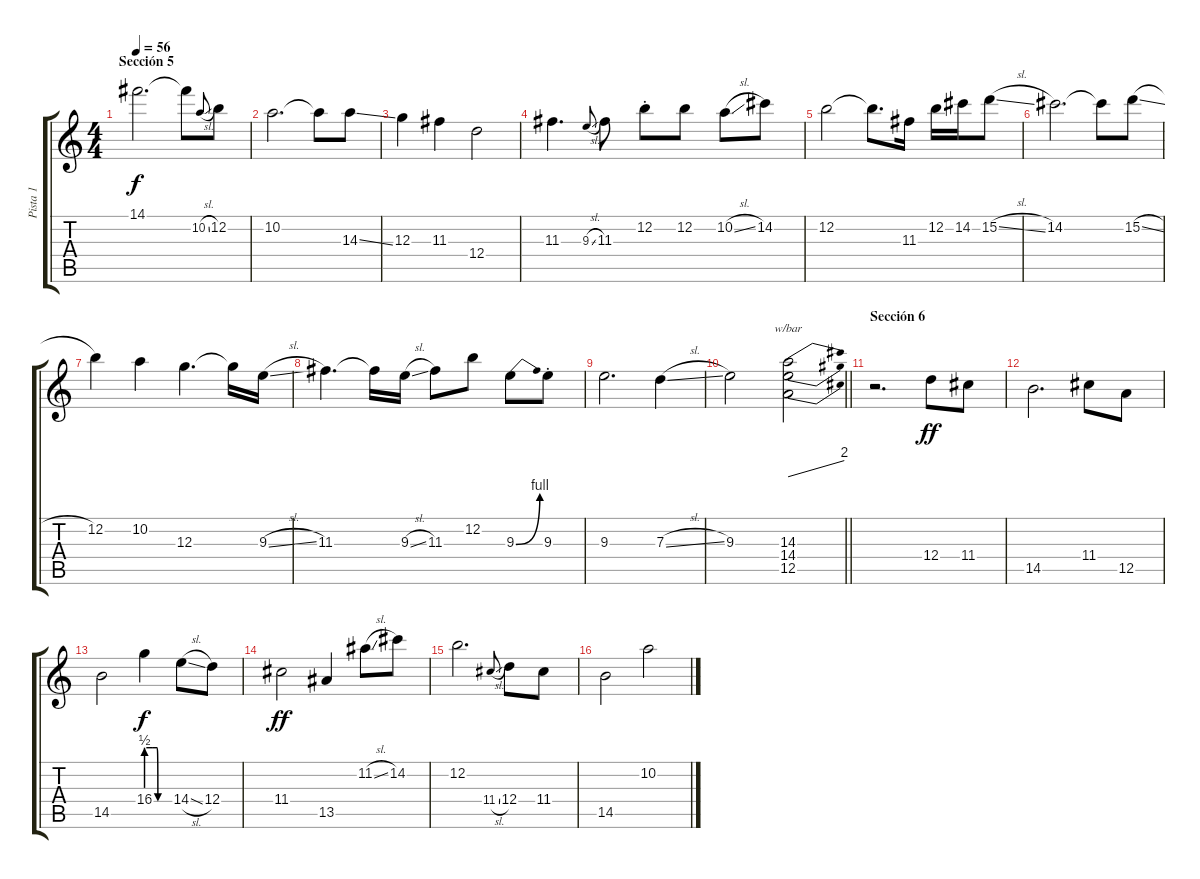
\track ("Pista 1" "Pista 1") {instrument electricguitarjazz}
\staff {score tabs}
\tuning (E4 B3 G3 D3 A2 E2) {hide}
\ts (4 4)
\section ("" "Sección 5")
\tempo 56
\clef g2
\ks c
14.1.2{d dy f} 14.1{t}.8 10.2{sl}.8{gr onbeat} 12.2.8 |
10.2.2{d} 10.2{t}.8 14.3{ss}.8 |
12.3.4 11.3.4 12.4.2 |
11.3.4{d} 9.3{sl}.8{gr onbeat} 11.3.8 12.2{st}.8 12.2.8 10.2{sl}.8 14.2.8 |
12.2.2 12.2{t}.8{d} 11.3.16 12.2.16 14.2.16 15.2{sl}.8 |
14.2.2{d} 14.2{t}.8 15.2{sl}.8 |
12.2.4 10.2.4 12.3.4{d} 12.3{t}.16 9.3{sl}.16 |
11.3.4{d} 11.3{t}.16 9.3{sl}.16 11.3.8 12.2.8 9.3{be (bend 0 0 60 4)}.8 9.3{st}.8 |
9.3.2{d} 7.3{sl}.4 |
\barLineRight lightlight
9.3.2 (14.3 14.4 12.5).2{tbe (dive default 0 0 60 8)} |
\section ("" "Sección 6")
r.2{d} 12.4.8{dy ff} 11.4.8 |
14.5.2{d} 11.4.8 12.5.8 |
14.5.2 16.4{be (custom 0 2 15 2 28 2 30 0 60 0)}.4{dy f} 14.4{sl}.8 12.4.8 |
11.4.2{dy ff} 13.5.4 11.2{sl}.8 14.2.8 |
12.2.2{d} 11.4{sl}.8{gr onbeat} 12.4.8 11.4.8 |
14.5.2 10.2.2
